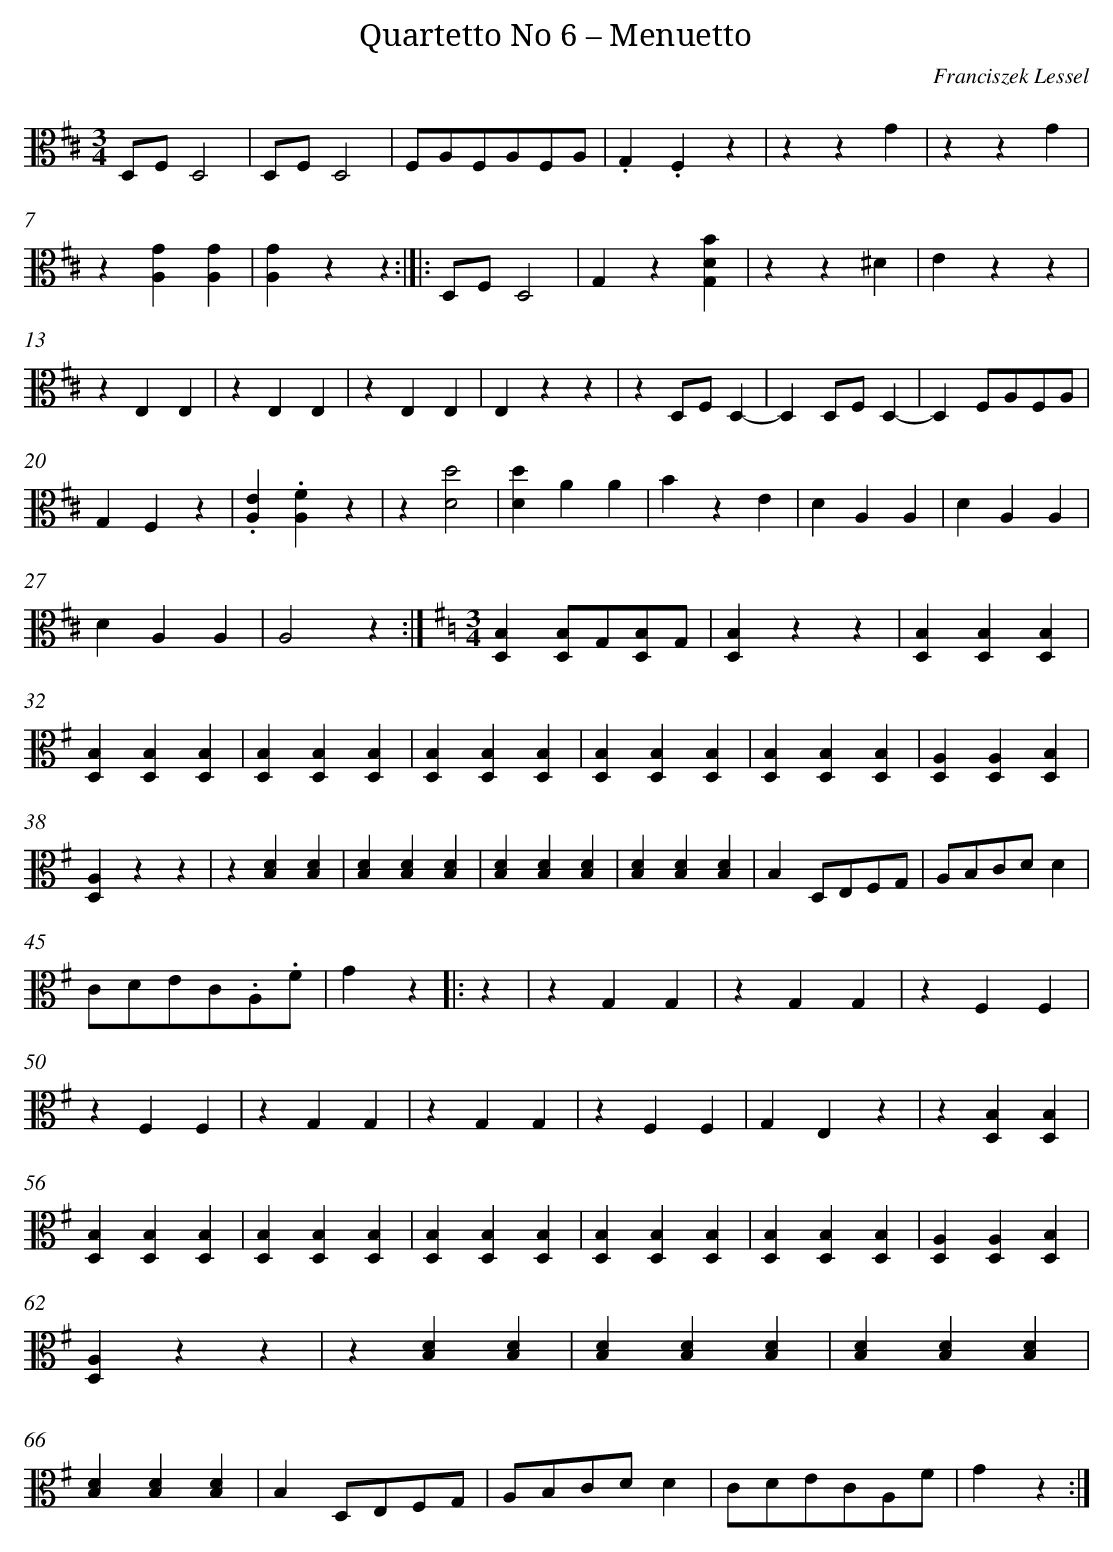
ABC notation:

X:1
T: Quartetto No 6 – Menuetto
C: Franciszek Lessel
L: 1/4
M: 3/4
K: D clef=alto
D,/F,/D,2 |
D,/F,/D,2 |
F,/A,/F,/A,/F,/A,/ |
.G,.F,z |
zzG |
zzG |
z[A,G][A,G] |
[A,G]zz :|]|:
D,/F,/D,2 |
G,z[G,DB] |
zz^D |
Ezz |
zE,E, |
zE,E, |
zE,E, |
E,zz |
zD,/F,/D,- |
D,D,/F,/D,- |
D,F,/A,/F,/A,/ |
G,F,z |
.[A,E].[A,F]z |
z[D2d2] |
[Dd]AA |
BzE |
DA,A, |
DA,A, |
DA,A, |
A,2z :|]
 [K:G] [M:3/4][D,B,][D,/B,/]G,/[D,/B,/]G,/ |
[D,B,]zz |
[D,B,][D,B,][D,B,] |
[D,B,][D,B,][D,B,] |
[D,B,][D,B,][D,B,] |
[D,B,][D,B,][D,B,] |
[D,B,][D,B,][D,B,] |
[D,B,][D,B,][D,B,] |
[D,A,][D,A,][D,B,] |
[D,A,]zz |
z[B,D][B,D] |
[B,D][B,D][B,D] |
[B,D][B,D][B,D] |
[B,D][B,D][B,D] |
B,D,/E,/F,/G,/ |
A,/B,/C/D/D |
C/D/E/C/.A,/.F/ |
Gz ]|:
z [I:setbarnb 47]|
zG,G, |
zG,G, |
zF,F, |
zF,F, |
zG,G, |
zG,G, |
zF,F, |
G,E,z |
z[D,B,][D,B,] |
[D,B,][D,B,][D,B,] |
[D,B,][D,B,][D,B,] |
[D,B,][D,B,][D,B,] |
[D,B,][D,B,][D,B,] |
[D,B,][D,B,][D,B,] |
[D,A,][D,A,][D,B,] |
[D,A,]zz |
z[B,D][B,D] |
[B,D][B,D][B,D] |
[B,D][B,D][B,D] |
[B,D][B,D][B,D] |
B,D,/E,/F,/G,/ |
A,/B,/C/D/D |
C/D/E/C/A,/F/ |
Gz :|]
